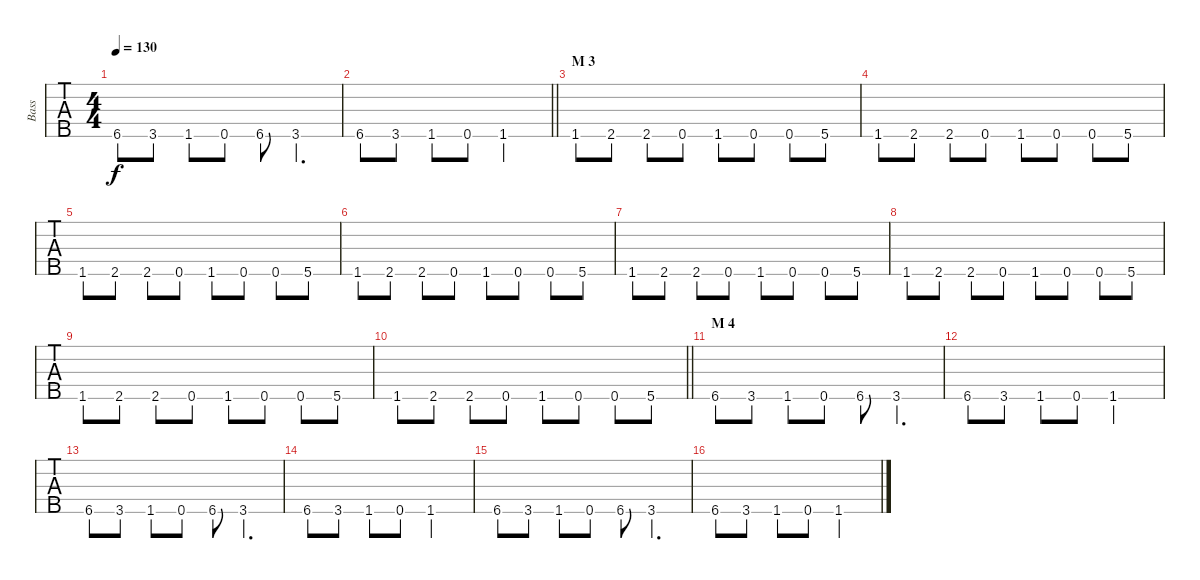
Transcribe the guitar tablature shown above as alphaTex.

\track ("Bass" "Bass") {instrument electricbasspick}
\staff {tabs}
\tuning (F2 C2 G1 D1 A0) {hide}
\ts (4 4)
\tempo 130
\clef f4
\ks c
6.5.8{dy f} 3.5.8 1.5.8 0.5.8 6.5.8 3.5.4{d} |
\barLineRight lightlight
6.5.8 3.5.8 1.5.8 0.5.8 1.5.2 |
\section ("" "M 3")
1.5.8 2.5.8 2.5.8 0.5.8 1.5.8 0.5.8 0.5.8 5.5.8 |
1.5.8 2.5.8 2.5.8 0.5.8 1.5.8 0.5.8 0.5.8 5.5.8 |
1.5.8 2.5.8 2.5.8 0.5.8 1.5.8 0.5.8 0.5.8 5.5.8 |
1.5.8 2.5.8 2.5.8 0.5.8 1.5.8 0.5.8 0.5.8 5.5.8 |
1.5.8 2.5.8 2.5.8 0.5.8 1.5.8 0.5.8 0.5.8 5.5.8 |
1.5.8 2.5.8 2.5.8 0.5.8 1.5.8 0.5.8 0.5.8 5.5.8 |
1.5.8 2.5.8 2.5.8 0.5.8 1.5.8 0.5.8 0.5.8 5.5.8 |
\barLineRight lightlight
1.5.8 2.5.8 2.5.8 0.5.8 1.5.8 0.5.8 0.5.8 5.5.8 |
\section ("" "M 4")
6.5.8 3.5.8 1.5.8 0.5.8 6.5.8 3.5.4{d} |
6.5.8 3.5.8 1.5.8 0.5.8 1.5.2 |
6.5.8 3.5.8 1.5.8 0.5.8 6.5.8 3.5.4{d} |
6.5.8 3.5.8 1.5.8 0.5.8 1.5.2 |
6.5.8 3.5.8 1.5.8 0.5.8 6.5.8 3.5.4{d} |
6.5.8 3.5.8 1.5.8 0.5.8 1.5.2
